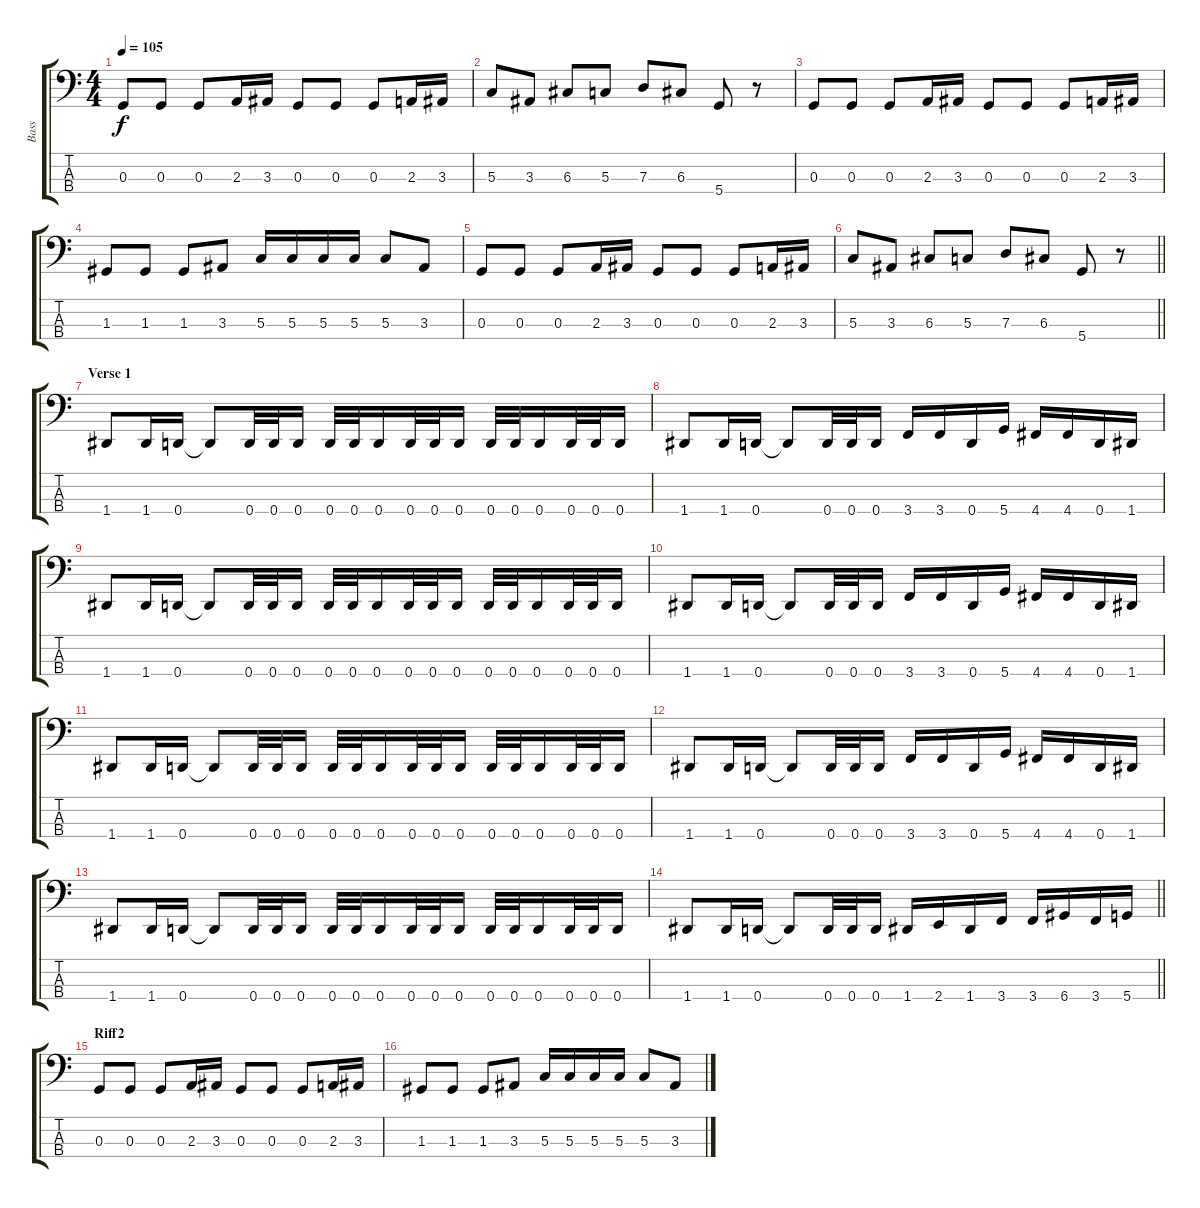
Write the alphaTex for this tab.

\track ("Bass" "Bass") {instrument electricbassfinger}
\staff {score tabs}
\tuning (F2 C2 G1 D1) {hide}
\ts (4 4)
\tempo 105
\clef f4
\ks c
0.3.8{dy f} 0.3.8 0.3.8 2.3.16 3.3.16 0.3.8 0.3.8 0.3.8 2.3.16 3.3.16 |
5.3.8 3.3.8 6.3.8 5.3.8 7.3.8 6.3.8 5.4.8 r.8 |
0.3.8 0.3.8 0.3.8 2.3.16 3.3.16 0.3.8 0.3.8 0.3.8 2.3.16 3.3.16 |
1.3.8 1.3.8 1.3.8 3.3.8 5.3.16 5.3.16 5.3.16 5.3.16 5.3.8 3.3.8 |
0.3.8 0.3.8 0.3.8 2.3.16 3.3.16 0.3.8 0.3.8 0.3.8 2.3.16 3.3.16 |
\barLineRight lightlight
5.3.8 3.3.8 6.3.8 5.3.8 7.3.8 6.3.8 5.4.8 r.8 |
\section ("" "Verse 1")
1.4.8 1.4.16 0.4.16 0.4{t}.8 0.4.32 0.4.32 0.4.16 0.4.32 0.4.32 0.4.16 0.4.32 0.4.32 0.4.16 0.4.32 0.4.32 0.4.16 0.4.32 0.4.32 0.4.16 |
1.4.8 1.4.16 0.4.16 0.4{t}.8 0.4.32 0.4.32 0.4.16 3.4.16 3.4.16 0.4.16 5.4.16 4.4.16 4.4.16 0.4.16 1.4.16 |
1.4.8 1.4.16 0.4.16 0.4{t}.8 0.4.32 0.4.32 0.4.16 0.4.32 0.4.32 0.4.16 0.4.32 0.4.32 0.4.16 0.4.32 0.4.32 0.4.16 0.4.32 0.4.32 0.4.16 |
1.4.8 1.4.16 0.4.16 0.4{t}.8 0.4.32 0.4.32 0.4.16 3.4.16 3.4.16 0.4.16 5.4.16 4.4.16 4.4.16 0.4.16 1.4.16 |
1.4.8 1.4.16 0.4.16 0.4{t}.8 0.4.32 0.4.32 0.4.16 0.4.32 0.4.32 0.4.16 0.4.32 0.4.32 0.4.16 0.4.32 0.4.32 0.4.16 0.4.32 0.4.32 0.4.16 |
1.4.8 1.4.16 0.4.16 0.4{t}.8 0.4.32 0.4.32 0.4.16 3.4.16 3.4.16 0.4.16 5.4.16 4.4.16 4.4.16 0.4.16 1.4.16 |
1.4.8 1.4.16 0.4.16 0.4{t}.8 0.4.32 0.4.32 0.4.16 0.4.32 0.4.32 0.4.16 0.4.32 0.4.32 0.4.16 0.4.32 0.4.32 0.4.16 0.4.32 0.4.32 0.4.16 |
\barLineRight lightlight
1.4.8 1.4.16 0.4.16 0.4{t}.8 0.4.32 0.4.32 0.4.16 1.4.16 2.4.16 1.4.16 3.4.16 3.4.16 6.4.16 3.4.16 5.4.16 |
\section ("" "Riff2")
0.3.8 0.3.8 0.3.8 2.3.16 3.3.16 0.3.8 0.3.8 0.3.8 2.3.16 3.3.16 |
1.3.8 1.3.8 1.3.8 3.3.8 5.3.16 5.3.16 5.3.16 5.3.16 5.3.8 3.3.8
